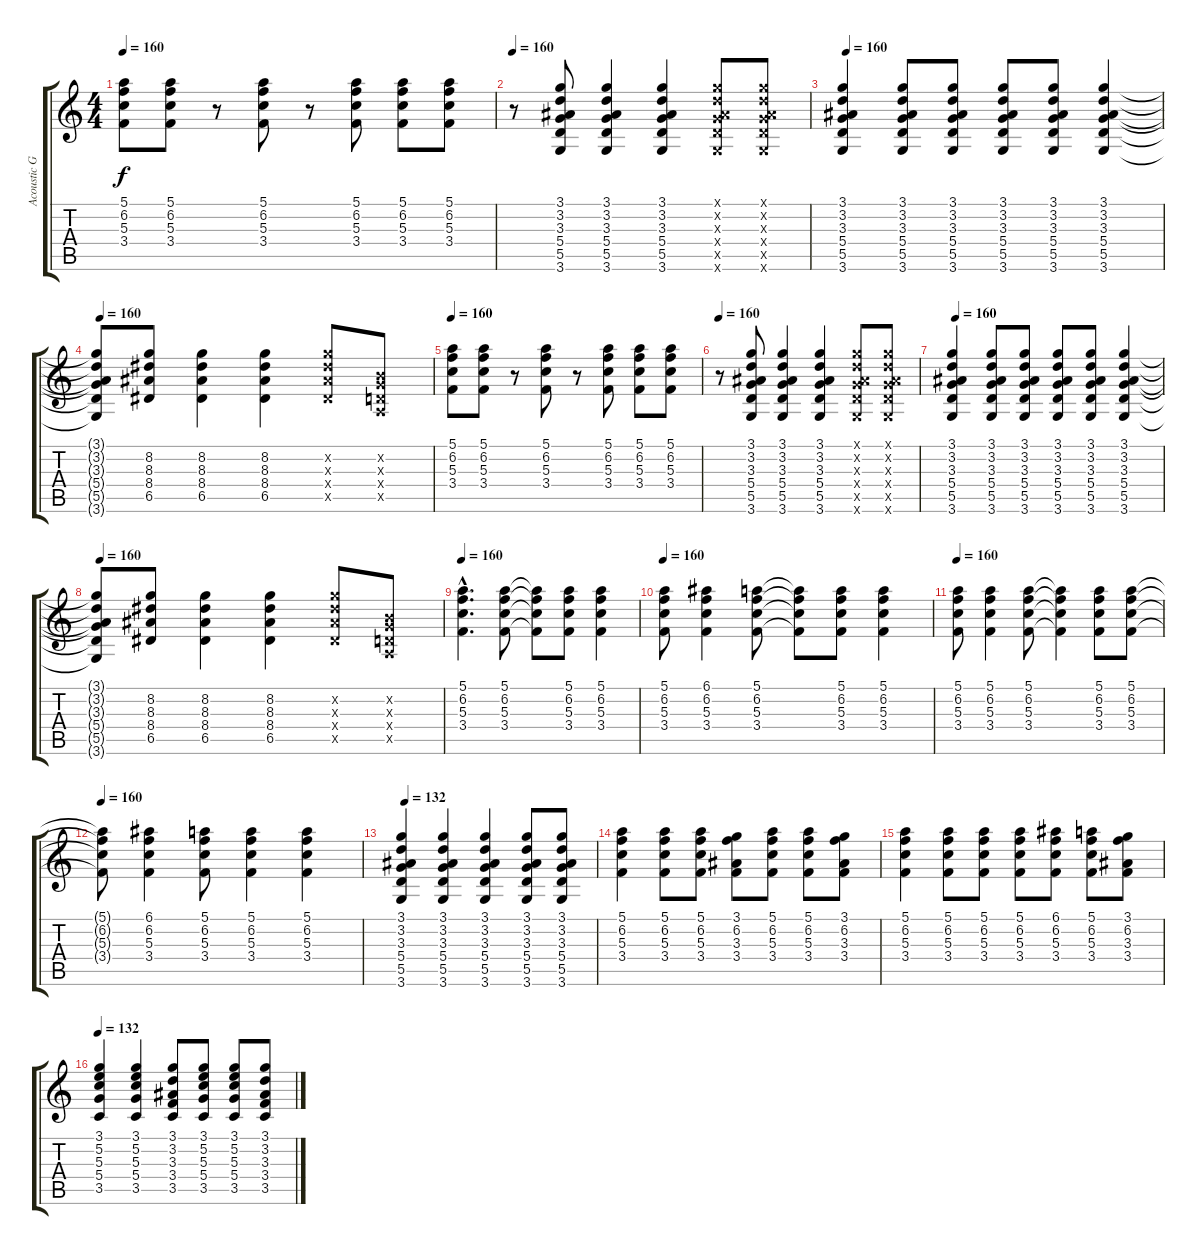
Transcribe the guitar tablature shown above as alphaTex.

\track ("Acoustic Guitar" "Acoustic G") {instrument acousticguitarsteel}
\staff {score tabs}
\tuning (E4 B3 G3 D3 A2 E2) {hide}
\ts (4 4)
\tempo 160
\clef g2
\ks c
(5.1 6.2 5.3 3.4).8{dy f} (5.1 6.2 5.3 3.4).8 r.8 (5.1 6.2 5.3 3.4).8 r.8 (5.1 6.2 5.3 3.4).8 (5.1 6.2 5.3 3.4).8 (5.1 6.2 5.3 3.4).8 |
\tempo 160
r.8 (3.1 3.2 3.3 5.4 5.5 3.6).8 (3.1 3.2 3.3 5.4 5.5 3.6).4 (3.1 3.2 3.3 5.4 5.5 3.6).4 (3.1{x} 3.2{x} 3.3{x} 5.4{x} 5.5{x} 3.6{x}).8 (3.1{x} 3.2{x} 3.3{x} 5.4{x} 5.5{x} 3.6{x}).8 |
\tempo 160
(3.1 3.2 3.3 5.4 5.5 3.6).4 (3.1 3.2 3.3 5.4 5.5 3.6).8 (3.1 3.2 3.3 5.4 5.5 3.6).8 (3.1 3.2 3.3 5.4 5.5 3.6).8 (3.1 3.2 3.3 5.4 5.5 3.6).8 (3.1 3.2 3.3 5.4 5.5 3.6).4 |
\tempo 160
(3.1{t} 3.2{t} 3.3{t} 5.4{t} 5.5{t} 3.6{t}).8 (8.2 8.3 8.4 6.5).8 (8.2 8.3 8.4 6.5).4 (8.2 8.3 8.4 6.5).4 (8.2{x} 8.3{x} 8.4{x} 6.5{x}).8 (0.2{x} 0.3{x} 0.4{x} 0.5{x}).8 |
\tempo 160
(5.1 6.2 5.3 3.4).8 (5.1 6.2 5.3 3.4).8 r.8 (5.1 6.2 5.3 3.4).8 r.8 (5.1 6.2 5.3 3.4).8 (5.1 6.2 5.3 3.4).8 (5.1 6.2 5.3 3.4).8 |
\tempo 160
r.8 (3.1 3.2 3.3 5.4 5.5 3.6).8 (3.1 3.2 3.3 5.4 5.5 3.6).4 (3.1 3.2 3.3 5.4 5.5 3.6).4 (3.1{x} 3.2{x} 3.3{x} 5.4{x} 5.5{x} 3.6{x}).8 (3.1{x} 3.2{x} 3.3{x} 5.4{x} 5.5{x} 3.6{x}).8 |
\tempo 160
(3.1 3.2 3.3 5.4 5.5 3.6).4 (3.1 3.2 3.3 5.4 5.5 3.6).8 (3.1 3.2 3.3 5.4 5.5 3.6).8 (3.1 3.2 3.3 5.4 5.5 3.6).8 (3.1 3.2 3.3 5.4 5.5 3.6).8 (3.1 3.2 3.3 5.4 5.5 3.6).4 |
\tempo 160
(3.1{t} 3.2{t} 3.3{t} 5.4{t} 5.5{t} 3.6{t}).8 (8.2 8.3 8.4 6.5).8 (8.2 8.3 8.4 6.5).4 (8.2 8.3 8.4 6.5).4 (8.2{x} 8.3{x} 8.4{x} 6.5{x}).8 (0.2{x} 0.3{x} 0.4{x} 0.5{x}).8 |
\tempo 160
(5.1{hac} 6.2{hac} 5.3{hac} 3.4{hac}).4{d} (5.1 6.2 5.3 3.4).8 (5.1{t} 6.2{t} 5.3{t} 3.4{t}).8 (5.1 6.2 5.3 3.4).8 (5.1 6.2 5.3 3.4).4 |
\tempo 160
(5.1 6.2 5.3 3.4).8 (6.1 6.2 5.3 3.4).4 (5.1 6.2 5.3 3.4).8 (5.1{t} 6.2{t} 5.3{t} 3.4{t}).8 (5.1 6.2 5.3 3.4).8 (5.1 6.2 5.3 3.4).4 |
\tempo 160
(5.1 6.2 5.3 3.4).8 (5.1 6.2 5.3 3.4).4 (5.1 6.2 5.3 3.4).8 (5.1{t} 6.2{t} 5.3{t} 3.4{t}).4 (5.1 6.2 5.3 3.4).8 (5.1 6.2 5.3 3.4).8 |
\tempo 160
(5.1{t} 6.2{t} 5.3{t} 3.4{t}).8 (6.1 6.2 5.3 3.4).4 (5.1 6.2 5.3 3.4).8 (5.1 6.2 5.3 3.4).4 (5.1 6.2 5.3 3.4).4 |
\tempo 132
(3.1 3.2 3.3 5.4 5.5 3.6).4 (3.1 3.2 3.3 5.4 5.5 3.6).4 (3.1 3.2 3.3 5.4 5.5 3.6).4 (3.1 3.2 3.3 5.4 5.5 3.6).8 (3.1 3.2 3.3 5.4 5.5 3.6).8 |
(5.1 6.2 5.3 3.4).4 (5.1 6.2 5.3 3.4).8 (5.1 6.2 5.3 3.4).8 (3.1 6.2 3.3 3.4).8 (5.1 6.2 5.3 3.4).8 (5.1 6.2 5.3 3.4).8 (3.1 6.2 3.3 3.4).8 |
(5.1 6.2 5.3 3.4).4 (5.1 6.2 5.3 3.4).8 (5.1 6.2 5.3 3.4).8 (5.1 6.2 5.3 3.4).8 (6.1 6.2 5.3 3.4).8 (5.1 6.2 5.3 3.4).8 (3.1 6.2 3.3 3.4).8 |
\tempo 132
(3.1 5.2 5.3 5.4 3.5).4 (3.1 5.2 5.3 5.4 3.5).4 (3.1 3.2 3.3 3.4 3.5).8 (3.1 5.2 5.3 5.4 3.5).8 (3.1 5.2 5.3 5.4 3.5).8 (3.1 3.2 3.3 3.4 3.5).8
